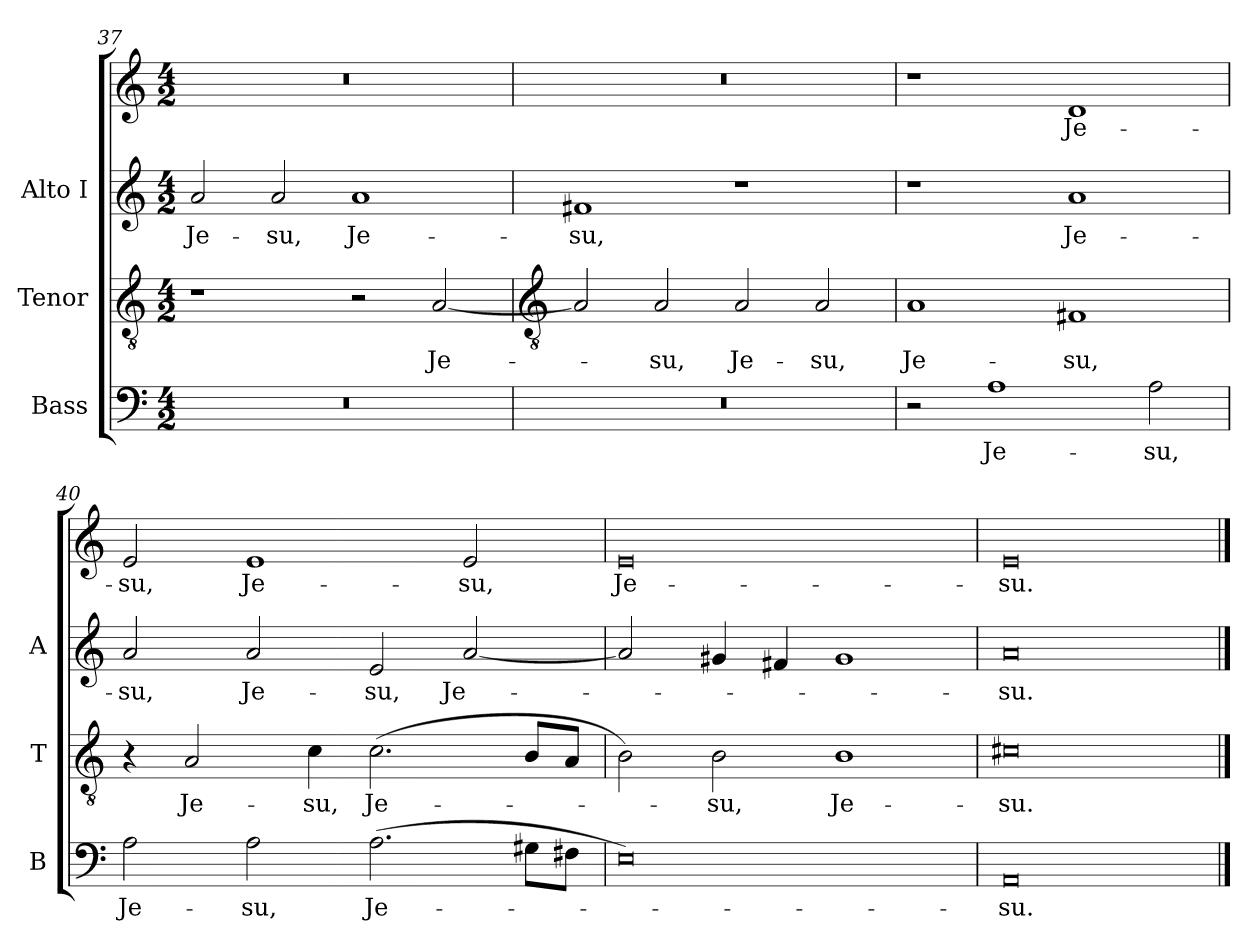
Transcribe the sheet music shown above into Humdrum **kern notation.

**kern	**text	**kern	**text	**kern	**text	**kern	**text
*part3	*part3	*part2	*part2	*part1	*part1	*part1	*part1
*staff4	*staff4	*staff3	*staff3	*staff2	*staff2	*staff1	*staff1
*I"Bass	*	*I"Tenor	*	*I"Alto I	*	*	*
*I'B	*	*I'T	*	*I'A	*	*	*
*clefF4	*	*clefGv2	*	*clefG2	*	*clefG2	*
*k[]	*	*k[]	*	*k[]	*	*k[]	*
*C:	*	*C:	*	*C:	*	*C:	*
*M4/2	*	*M4/2	*	*M4/2	*	*M4/2	*
=37	=37	=37	=37	=37	=37	=37	=37
!	!	!	!	!	!LO:LY:b	!	!
0r	.	1r	.	2a	Je-	0r	.
!	!	!	!	!	!LO:LY:b	!	!
.	.	.	.	2a	-su,	.	.
!	!	!	!	!	!LO:LY:b	!	!
.	.	2r	.	1a	Je-	.	.
!	!	!	!LO:LY:b	!	!	!	!
.	.	[2A	Je-	.	.	.	.
!!LO:LB:g=z
=38	=38	=38	=38	=38	=38	=38	=38
*	*	*clefGv2	*	*	*	*	*
!	!	!	!	!	!LO:LY:b	!	!
0r	.	2A]	.	1f#X	-su,	0r	.
!	!	!	!LO:LY:b	!	!	!	!
.	.	2A	su,	.	.	.	.
!	!	!	!LO:LY:b	!	!	!	!
.	.	2A	Je-	1r	.	.	.
!	!	!	!LO:LY:b	!	!	!	!
.	.	2A	-su,	.	.	.	.
=39	=39	=39	=39	=39	=39	=39	=39
!	!	!	!LO:LY:b	!	!	!	!
2r	.	1A	Je-	1r	.	1r	.
!	!LO:LY:b	!	!	!	!	!	!
1A	Je-	.	.	.	.	.	.
!	!	!	!LO:LY:b	!	!LO:LY:b	!	!LO:LY:b
.	.	1F#X	-su,	1a	-Je-	1d	Je-
!	!LO:LY:b	!	!	!	!	!	!
2A	-su,	.	.	.	.	.	.
=40	=40	=40	=40	=40	=40	=40	=40
!	!LO:LY:b	!	!	!	!LO:LY:b	!	!LO:LY:b
2A	Je-	4r	.	2a	su,	2e	-su,
!	!	!	!LO:LY:b	!	!	!	!
.	.	2A	Je-	.	.	.	.
!	!LO:LY:b	!	!	!	!LO:LY:b	!	!LO:LY:b
2A	-su,	.	.	2a	Je-	1e	Je-
!	!	!	!LO:LY:b	!	!	!	!
.	.	4c	-su,	.	.	.	.
!	!LO:LY:b	!	!LO:LY:b	!	!LO:LY:b	!	!
(>2.A	Je-	(<2.c	Je-	2e	-su,	.	.
!	!	!	!	!	!LO:LY:b	!	!LO:LY:b
.	.	.	.	[2a	Je-	2e	-su,
8G#XL	.	8BL	.	.	.	.	.
8F#XJ	.	8AJ	.	.	.	.	.
=41	=41	=41	=41	=41	=41	=41	=41
!	!	!	!	!	!	!	!LO:LY:b
0E)	.	2B\)	.	2a]	.	0e	Je-
!	!	!	!LO:LY:b	!	!	!	!
.	.	2B	su,	4g#X	.	.	.
.	.	.	.	4f#X	.	.	.
!	!	!	!LO:LY:b	!	!	!	!
.	.	1B	Je-	1g#	.	.	.
=42	=42	=42	=42	=42	=42	=42	=42
!	!LO:LY:b	!	!LO:LY:b	!	!LO:LY:b	!	!LO:LY:b
0AA	su.	0c#X	-su.	0a	su.	0e	-su.
==	==	==	==	==	==	==	==
*-	*-	*-	*-	*-	*-	*-	*-
